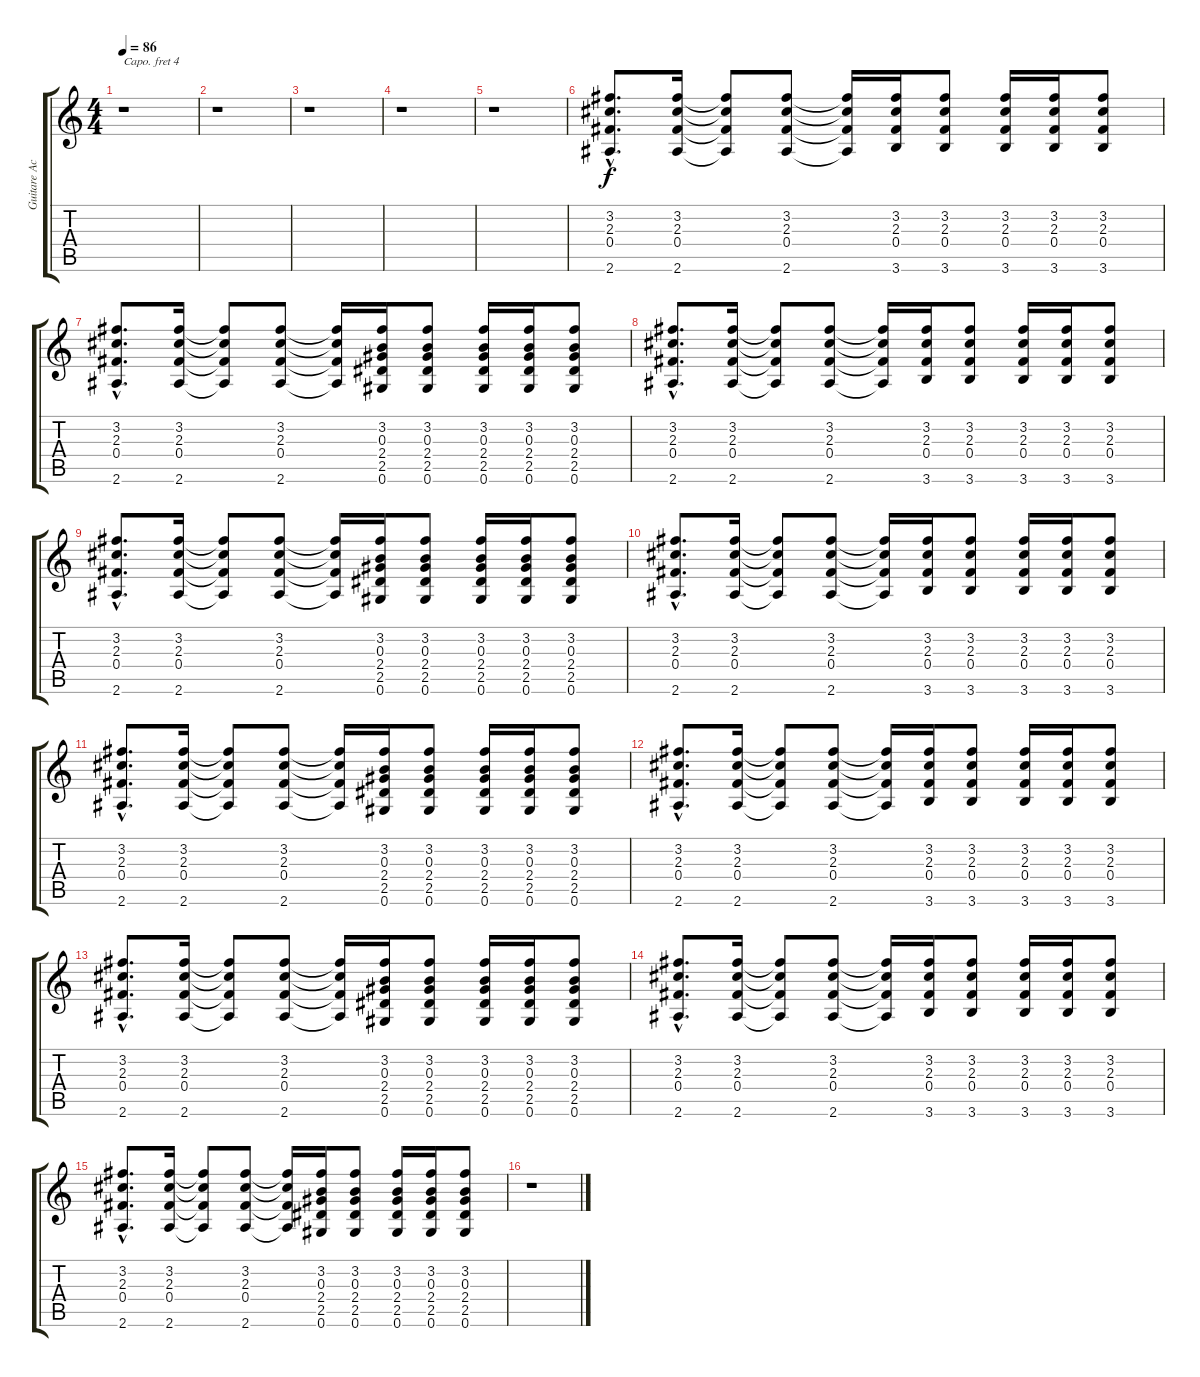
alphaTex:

\track ("Guitare Acoustique" "Guitare Ac") {instrument acousticguitarsteel}
\staff {score tabs}
\capo 4
\tuning (E4 B3 G3 D3 A2 E2) {hide}
\ts (4 4)
\tempo 86
\clef g2
\ks c
r.1{dy f} |
r.1 |
r.1 |
r.1 |
r.1 |
(3.2{hac} 2.3{hac} 0.4{hac} 2.6{hac}).8{d} (3.2 2.3 0.4 2.6).16 (3.2{t} 2.3{t} 0.4{t} 2.6{t}).8 (3.2 2.3 0.4 2.6).8 (3.2{t} 2.3{t} 0.4{t} 2.6{t}).16 (3.2 2.3 0.4 3.6).16 (3.2 2.3 0.4 3.6).8 (3.2 2.3 0.4 3.6).16 (3.2 2.3 0.4 3.6).16 (3.2 2.3 0.4 3.6).8 |
(3.2{hac} 2.3{hac} 0.4{hac} 2.6{hac}).8{d} (3.2 2.3 0.4 2.6).16 (3.2{t} 2.3{t} 0.4{t} 2.6{t}).8 (3.2 2.3 0.4 2.6).8 (3.2{t} 2.3{t} 0.4{t} 2.6{t}).16 (3.2 0.3 2.4 2.5 0.6).16 (3.2 0.3 2.4 2.5 0.6).8 (3.2 0.3 2.4 2.5 0.6).16 (3.2 0.3 2.4 2.5 0.6).16 (3.2 0.3 2.4 2.5 0.6).8 |
(3.2{hac} 2.3{hac} 0.4{hac} 2.6{hac}).8{d} (3.2 2.3 0.4 2.6).16 (3.2{t} 2.3{t} 0.4{t} 2.6{t}).8 (3.2 2.3 0.4 2.6).8 (3.2{t} 2.3{t} 0.4{t} 2.6{t}).16 (3.2 2.3 0.4 3.6).16 (3.2 2.3 0.4 3.6).8 (3.2 2.3 0.4 3.6).16 (3.2 2.3 0.4 3.6).16 (3.2 2.3 0.4 3.6).8 |
(3.2{hac} 2.3{hac} 0.4{hac} 2.6{hac}).8{d} (3.2 2.3 0.4 2.6).16 (3.2{t} 2.3{t} 0.4{t} 2.6{t}).8 (3.2 2.3 0.4 2.6).8 (3.2{t} 2.3{t} 0.4{t} 2.6{t}).16 (3.2 0.3 2.4 2.5 0.6).16 (3.2 0.3 2.4 2.5 0.6).8 (3.2 0.3 2.4 2.5 0.6).16 (3.2 0.3 2.4 2.5 0.6).16 (3.2 0.3 2.4 2.5 0.6).8 |
(3.2{hac} 2.3{hac} 0.4{hac} 2.6{hac}).8{d} (3.2 2.3 0.4 2.6).16 (3.2{t} 2.3{t} 0.4{t} 2.6{t}).8 (3.2 2.3 0.4 2.6).8 (3.2{t} 2.3{t} 0.4{t} 2.6{t}).16 (3.2 2.3 0.4 3.6).16 (3.2 2.3 0.4 3.6).8 (3.2 2.3 0.4 3.6).16 (3.2 2.3 0.4 3.6).16 (3.2 2.3 0.4 3.6).8 |
(3.2{hac} 2.3{hac} 0.4{hac} 2.6{hac}).8{d} (3.2 2.3 0.4 2.6).16 (3.2{t} 2.3{t} 0.4{t} 2.6{t}).8 (3.2 2.3 0.4 2.6).8 (3.2{t} 2.3{t} 0.4{t} 2.6{t}).16 (3.2 0.3 2.4 2.5 0.6).16 (3.2 0.3 2.4 2.5 0.6).8 (3.2 0.3 2.4 2.5 0.6).16 (3.2 0.3 2.4 2.5 0.6).16 (3.2 0.3 2.4 2.5 0.6).8 |
(3.2{hac} 2.3{hac} 0.4{hac} 2.6{hac}).8{d} (3.2 2.3 0.4 2.6).16 (3.2{t} 2.3{t} 0.4{t} 2.6{t}).8 (3.2 2.3 0.4 2.6).8 (3.2{t} 2.3{t} 0.4{t} 2.6{t}).16 (3.2 2.3 0.4 3.6).16 (3.2 2.3 0.4 3.6).8 (3.2 2.3 0.4 3.6).16 (3.2 2.3 0.4 3.6).16 (3.2 2.3 0.4 3.6).8 |
(3.2{hac} 2.3{hac} 0.4{hac} 2.6{hac}).8{d} (3.2 2.3 0.4 2.6).16 (3.2{t} 2.3{t} 0.4{t} 2.6{t}).8 (3.2 2.3 0.4 2.6).8 (3.2{t} 2.3{t} 0.4{t} 2.6{t}).16 (3.2 0.3 2.4 2.5 0.6).16 (3.2 0.3 2.4 2.5 0.6).8 (3.2 0.3 2.4 2.5 0.6).16 (3.2 0.3 2.4 2.5 0.6).16 (3.2 0.3 2.4 2.5 0.6).8 |
(3.2{hac} 2.3{hac} 0.4{hac} 2.6{hac}).8{d} (3.2 2.3 0.4 2.6).16 (3.2{t} 2.3{t} 0.4{t} 2.6{t}).8 (3.2 2.3 0.4 2.6).8 (3.2{t} 2.3{t} 0.4{t} 2.6{t}).16 (3.2 2.3 0.4 3.6).16 (3.2 2.3 0.4 3.6).8 (3.2 2.3 0.4 3.6).16 (3.2 2.3 0.4 3.6).16 (3.2 2.3 0.4 3.6).8 |
(3.2{hac} 2.3{hac} 0.4{hac} 2.6{hac}).8{d} (3.2 2.3 0.4 2.6).16 (3.2{t} 2.3{t} 0.4{t} 2.6{t}).8 (3.2 2.3 0.4 2.6).8 (3.2{t} 2.3{t} 0.4{t} 2.6{t}).16 (3.2 0.3 2.4 2.5 0.6).16 (3.2 0.3 2.4 2.5 0.6).8 (3.2 0.3 2.4 2.5 0.6).16 (3.2 0.3 2.4 2.5 0.6).16 (3.2 0.3 2.4 2.5 0.6).8 |
r.1
